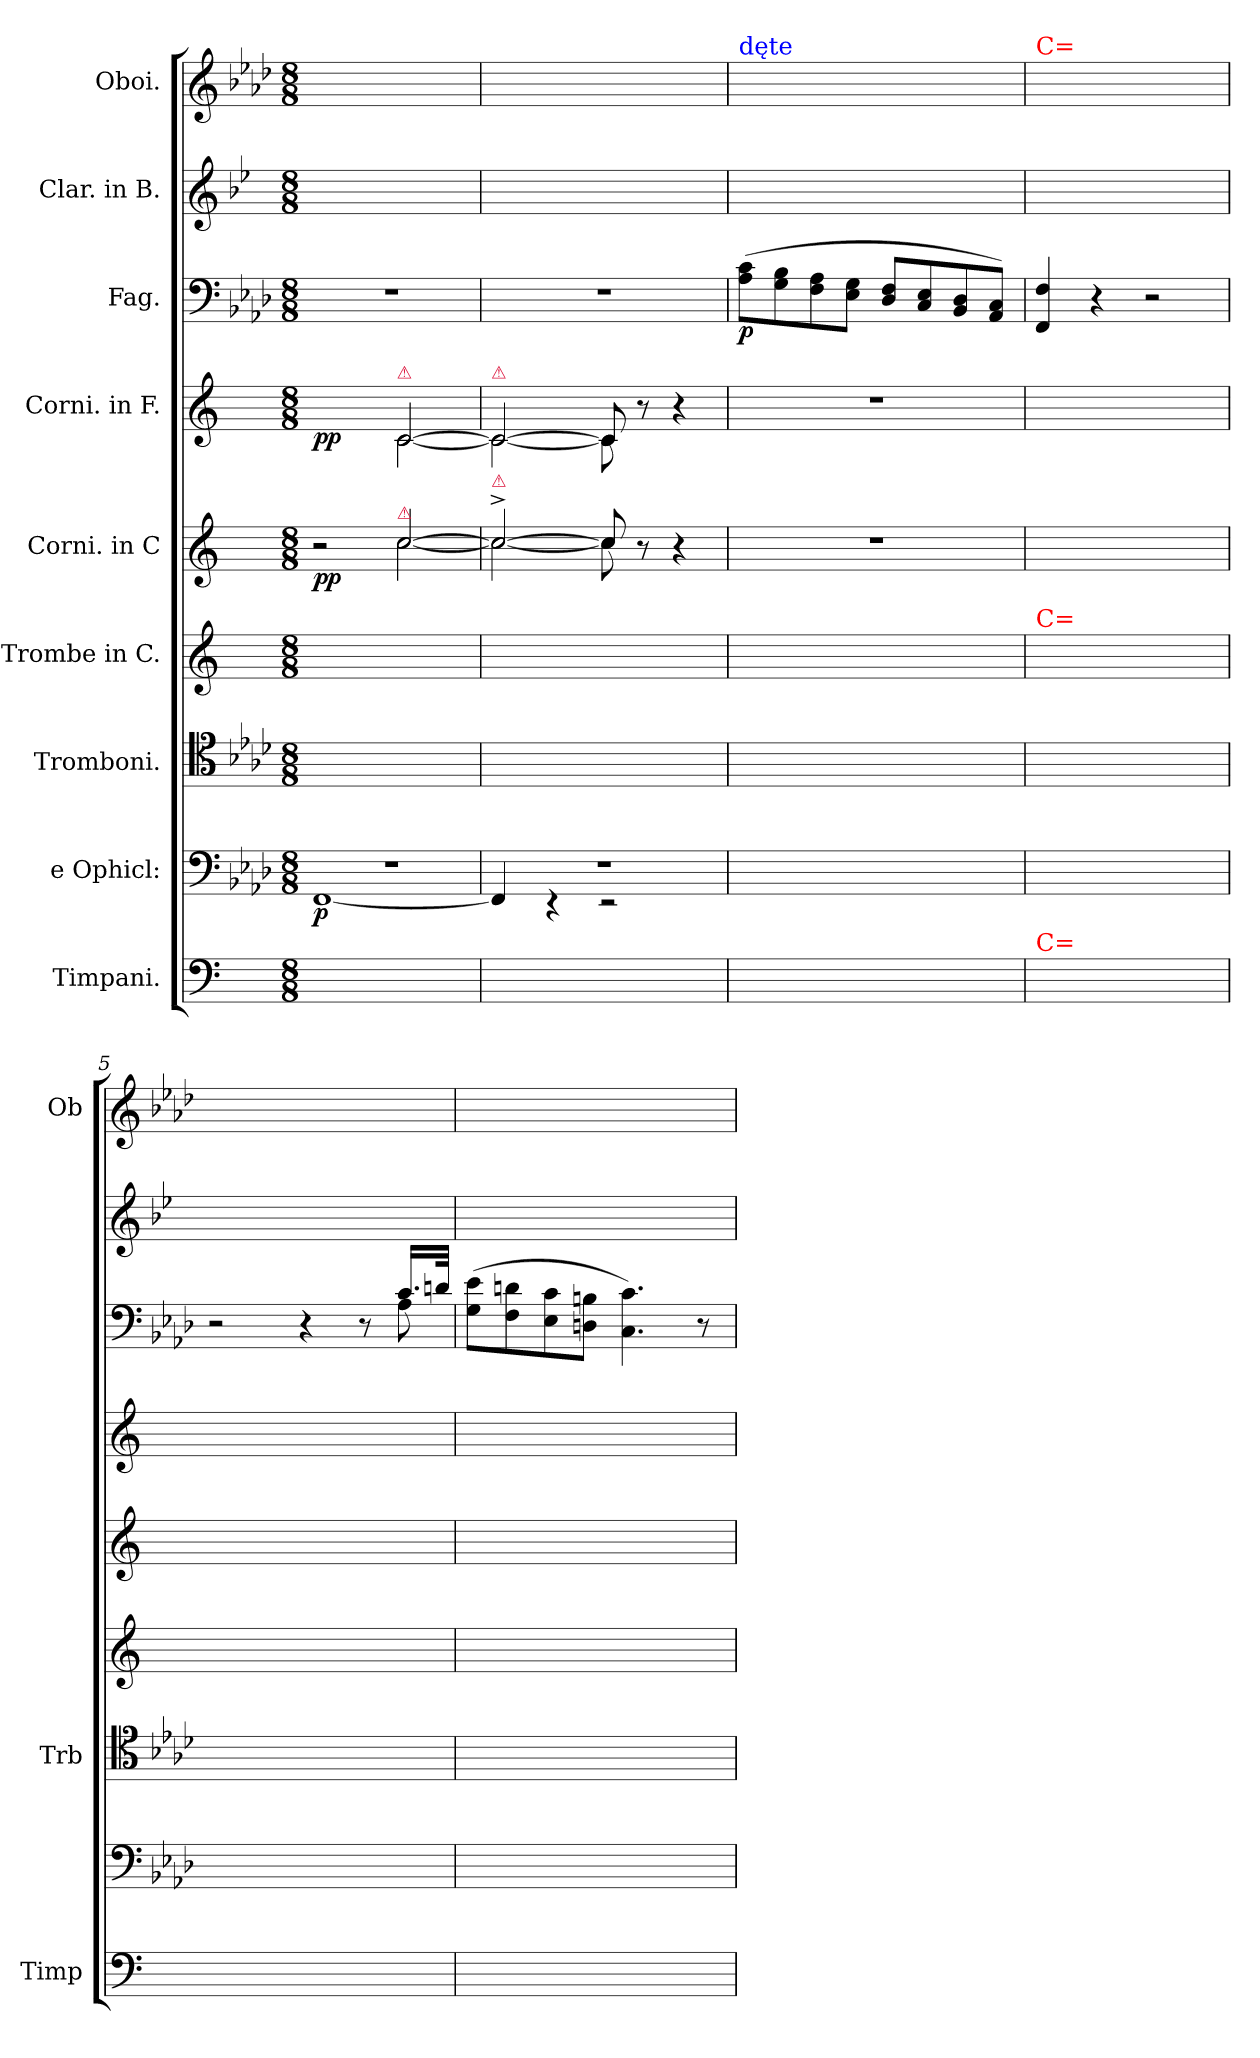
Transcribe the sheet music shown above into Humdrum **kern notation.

**kern	**kern	**dynam	**kern	**kern	**kern	**dynam	**kern	**dynam	**kern	**dynam	**kern	**kern
*part9	*part8	*part8	*part7	*part6	*part5	*part5	*part4	*part4	*part3	*part3	*part2	*part1
*staff9	*staff8	*staff8	*staff7	*staff6	*staff5	*staff5	*staff4	*staff4	*staff3	*staff3	*staff2	*staff1
*I"Timpani.	*I"e Ophicl:	*	*I"Tromboni.	*I"Trombe in C.	*I"Corni. in C	*	*I"Corni. in F.	*	*I"Fag.	*	*I"Clar. in B.	*I"Oboi.
*I'Timp	*	*	*I'Trb	*	*	*	*	*	*	*	*	*I'Ob
*clefF4	*clefF4	*	*clefC4	*clefG2	*clefG2	*	*clefG2	*	*clefF4	*	*clefG2	*clefG2
*	*	*	*	*	*	*	*ITrd4c7	*	*	*	*ITrd1c2	*
*k[]	*k[b-e-a-d-]	*	*k[b-e-a-d-]	*k[]	*k[]	*	*k[b-]	*	*k[b-e-a-d-]	*	*k[b-e-a-d-]	*k[b-e-a-d-]
*M8/8	*M8/8	*	*M8/8	*M8/8	*M8/8	*	*M8/8	*	*M8/8	*	*M8/8	*M8/8
=1	=1	=1	=1	=1	=1	=1	=1	=1	=1	=1	=1	=1
*	*^	*	*	*	*^	*	*^	*	*	*	*	*
1ryy	1r	[1FF	p	1ryy	1ryy	2r	2ryy	pp	2ryy	2ryy	pp	1r	.	1ryy	1ryy
!	!	!	!	!	!	!	!	!	!LO:TX:a:color=crimson:t=⚠	!	!	!	!	!	!
!	!	!	!	!	!	!LO:TX:a:color=crimson:t=⚠	!	!	!	!	!	!	!	!	!
.	.	.	.	.	.	[2cc/	[>2cc\	.	[2F/	[>2F\	.	.	.	.	.
=2	=2	=2	=2	=2	=2	=2	=2	=2	=2	=2	=2	=2	=2	=2	=2
!	!	!	!	!	!	!	!	!	!LO:TX:a:color=crimson:t=⚠	!	!	!	!	!	!
!	!	!	!	!	!	!LO:TX:a:color=crimson:t=⚠	!	!	!	!	!	!	!	!	!
1ryy	1r	4FF/]	.	1ryy	1ryy	2cc^/_	2cc\_	.	2F/_	2F\_	.	1r	.	1ryy	1ryy
.	.	4r	.	.	.	.	.	.	.	.	.	.	.	.	.
.	.	2r	.	.	.	8cc/]	8cc\]	.	8F/]	8F\]	.	.	.	.	.
.	.	.	.	.	.	8r	4.ryy	.	8r	4.ryy	.	.	.	.	.
.	.	.	.	.	.	4r	.	.	4r	.	.	.	.	.	.
*	*	*	*	*	*	*v	*v	*	*	*	*	*	*	*	*
*	*v	*v	*	*	*	*	*	*v	*v	*	*	*	*	*
=3	=3	=3	=3	=3	=3	=3	=3	=3	=3	=3	=3	=3
!	!	!	!	!	!	!	!	!	!	!	!	!LO:TX:a:color=blue:t=dęte
1ryy	1ryy	.	1ryy	1ryy	1r	.	1r	.	(8A-\ 8c\L	p	1ryy	1ryy
.	.	.	.	.	.	.	.	.	8G\ 8B-\	.	.	.
.	.	.	.	.	.	.	.	.	8F\ 8A-\	.	.	.
.	.	.	.	.	.	.	.	.	8E-\ 8G\J	.	.	.
.	.	.	.	.	.	.	.	.	8D-/ 8F/L	.	.	.
.	.	.	.	.	.	.	.	.	8C/ 8E-/	.	.	.
.	.	.	.	.	.	.	.	.	8BB-/ 8D-/	.	.	.
.	.	.	.	.	.	.	.	.	8AA-/ 8C/J)	.	.	.
=4	=4	=4	=4	=4	=4	=4	=4	=4	=4	=4	=4	=4
!	!	!	!	!	!	!	!	!	!	!	!	!LO:TX:a:color=red:t=C=
!	!	!	!	!LO:TX:a:color=red:t=C=	!	!	!	!	!	!	!	!
!LO:TX:a:color=red:t=C=	!	!	!	!	!	!	!	!	!	!	!	!
1ryy	1ryy	.	1ryy	1ryy	1ryy	.	1ryy	.	4FF/ 4F/	.	1ryy	1ryy
.	.	.	.	.	.	.	.	.	4r	.	.	.
.	.	.	.	.	.	.	.	.	2r	.	.	.
=5	=5	=5	=5	=5	=5	=5	=5	=5	=5	=5	=5	=5
*	*	*	*	*	*	*	*	*	*^	*	*	*
1ryy	1ryy	.	1ryy	1ryy	1ryy	.	1ryy	.	2r	2.ryy	.	1ryy	1ryy
.	.	.	.	.	.	.	.	.	4r	.	.	.	.
.	.	.	.	.	.	.	.	.	8r	8ryy	.	.	.
.	.	.	.	.	.	.	.	.	16.c/LL	8A-\	.	.	.
.	.	.	.	.	.	.	.	.	32dn/JJk	.	.	.	.
*	*	*	*	*	*	*	*	*	*v	*v	*	*	*
=6	=6	=6	=6	=6	=6	=6	=6	=6	=6	=6	=6	=6
1ryy	1ryy	.	1ryy	1ryy	1ryy	.	1ryy	.	(8G\ 8e-\L	.	1ryy	1ryy
.	.	.	.	.	.	.	.	.	8F\ 8dn\	.	.	.
.	.	.	.	.	.	.	.	.	8E-\ 8c\	.	.	.
.	.	.	.	.	.	.	.	.	8Dn\ 8Bn\J	.	.	.
.	.	.	.	.	.	.	.	.	4.C\ 4.c\)	.	.	.
.	.	.	.	.	.	.	.	.	8r	.	.	.
=	=	=	=	=	=	=	=	=	=	=	=	=
*-	*-	*-	*-	*-	*-	*-	*-	*-	*-	*-	*-	*-
